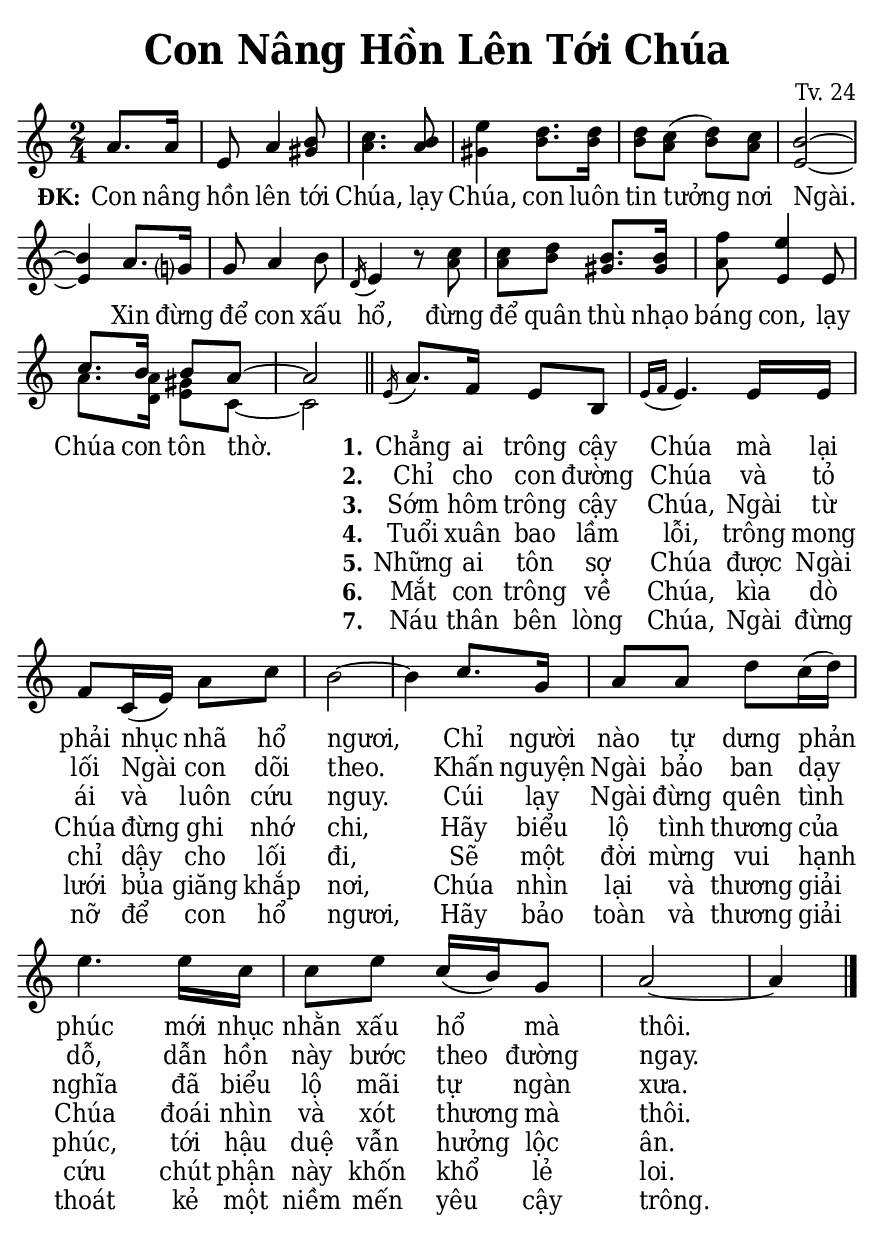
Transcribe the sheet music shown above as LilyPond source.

% Cài đặt chung\
\version "2.22.1"
\include "english.ly"

\header {
  title = \markup { \fontsize #1 "Con Nâng Hồn Lên Tới Chúa" }
  composer = "Tv. 24"
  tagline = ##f
}

% Nhạc phiên khúc
nhacPhienKhucSop = \relative c'' {
  \partial 4 a8. a16 |
  e8 a4 b8 |
  c4. b8 |
  e4 d8. d16 |
  d8 c (d) c |
  b2 ~ |
  b4 a8. g!?16 |
  g8 a4 b8 |
  \slashedGrace { d,16 ( } e4) r8 c' |
  c d b8. b16 |
  f'8 e4 e,8 |
  c'8. [b16] b8 [a] ~ |
  a2 \bar "||"
  
  \slashedGrace { e16 _( } a8.) [f16] e8 b |
  \slashedGrace { e16 (f } e4.) e16 e |
  f8 c16 (e) a8 c |
  b2 ~ |
  b4 c8. g16 |
  a8 a d c16 (d) |
  e4. e16 c |
  c8 e c16 (b) g8 |
  a2 ~ |
  a4 \bar "|."
}

nhacPhienKhucAlto = \relative c'' {
  a8. a16 |
  e8 a4 gs8 |
  a4. a8 |
  gs4 b8. b16 |
  b8 a (b) a |
  e2 ~ |
  e4 a8. g!?16 |
  g8 a4 b8 |
  \slashedGrace { d,16 ( } e4) r8 a |
  a b gs8. gs16 |
  a8 e4 e8 |
  a8. <a d,>16 <gs e>8 c, ~ |
  c2
  \hide R2*9
}

% Lời phiên khúc
loiPhienKhucSop = \lyrics {
  \set stanza = "ĐK:"
  Con nâng hồn lên tới Chúa, lạy Chúa,
  con luôn tin tưởng nơi Ngài.
  Xin đừng để con xấu hổ,
  đừng để quân thù nhạo báng con,
  lạy Chúa con tôn thờ.
  <<
    {
      \set stanza = "1."
      Chẳng ai trông cậy Chúa
      mà lại phải nhục nhã hổ ngươi,
      Chỉ người nào tự dưng phản phúc
      mới nhục nhằn xấu hổ mà thôi.
    }
    \new Lyrics {
	    \set associatedVoice = "beSop"
	    \set stanza = "2."
	    Chỉ cho con đường Chúa
	    và tỏ lối Ngài con dõi theo.
	    Khấn nguyện Ngài bảo ban dạy dỗ,
	    dẫn hồn này bước theo đường ngay.
    }
    \new Lyrics {
	    \set associatedVoice = "beSop"
	    \set stanza = "3."
	    Sớm hôm trông cậy Chúa,
	    Ngài từ ái và luôn cứu nguy.
	    Cúi lạy Ngài đừng quên tình nghĩa
	    đã biểu lộ mãi tự ngàn xưa.
    }
    \new Lyrics {
	    \set associatedVoice = "beSop"
	    \set stanza = "4."
	    Tuổi xuân bao lầm lỗi,
	    trông mong Chúa đừng ghi nhớ chi,
	    Hãy biểu lộ tình thương của Chúa
	    đoái nhìn và xót thương mà thôi.
    }
    \new Lyrics {
	    \set associatedVoice = "beSop"
	    \set stanza = "5."
	    Những ai tôn sợ Chúa
	    được Ngài chỉ dậy cho lối đi,
	    Sẽ một đời mừng vui hạnh phúc,
	    tới hậu duệ vẫn hưởng lộc ân.
    }
    \new Lyrics {
	    \set associatedVoice = "beSop"
	    \set stanza = "6."
	    Mắt con trông về Chúa,
	    kìa dò lưới bủa giăng khắp nơi,
	    Chúa nhìn lại và thương giải cứu
	    chút phận này khốn khổ lẻ loi.
    }
    \new Lyrics {
	    \set associatedVoice = "beSop"
	    \set stanza = "7."
	    Náu thân bên lòng Chúa,
	    Ngài đừng nỡ để con hổ ngươi,
	    Hãy bảo toàn và thương giải thoát
	    kẻ một niềm mến yêu cậy trông.
    }
  >>
}

% Dàn trang
\paper {
  #(set-paper-size "a5")
  top-margin = 3\mm
  bottom-margin = 3\mm
  left-margin = 3\mm
  right-margin = 3\mm
  indent = #0
  #(define fonts
	 (make-pango-font-tree "Deja Vu Serif Condensed"
	 		       "Deja Vu Serif Condensed"
			       "Deja Vu Serif Condensed"
			       (/ 20 20)))
  print-page-number = ##f
  page-count = #1
}

TongNhip = {
  \key c \major \time 2/4
  \set Timing.beamExceptions = #'()
  \set Timing.baseMoment = #(ly:make-moment 1/4)
}

% Đổi kích thước nốt cho bè phụ
notBePhu =
#(define-music-function (font-size music) (number? ly:music?)
   (for-some-music
     (lambda (m)
       (if (music-is-of-type? m 'rhythmic-event)
           (begin
             (set! (ly:music-property m 'tweaks)
                   (cons `(font-size . ,font-size)
                         (ly:music-property m 'tweaks)))
             #t)
           #f))
     music)
   music)

\score {
  \new ChoirStaff <<
    \new Staff \with {
        \consists "Merge_rests_engraver"
        printPartCombineTexts = ##f
      }
      <<
      \new Voice \TongNhip \partCombine 
        \nhacPhienKhucSop
        \notBePhu -1 { \nhacPhienKhucAlto }
      \new NullVoice = beSop \nhacPhienKhucSop
      \new Lyrics \lyricsto beSop \loiPhienKhucSop
      >>
  >>
  \layout {
    \override Lyrics.LyricSpace.minimum-distance = #0.5
    \override Score.BarNumber.break-visibility = ##(#f #f #f)
    \override Score.SpacingSpanner.uniform-stretching = ##t
  } 
}
